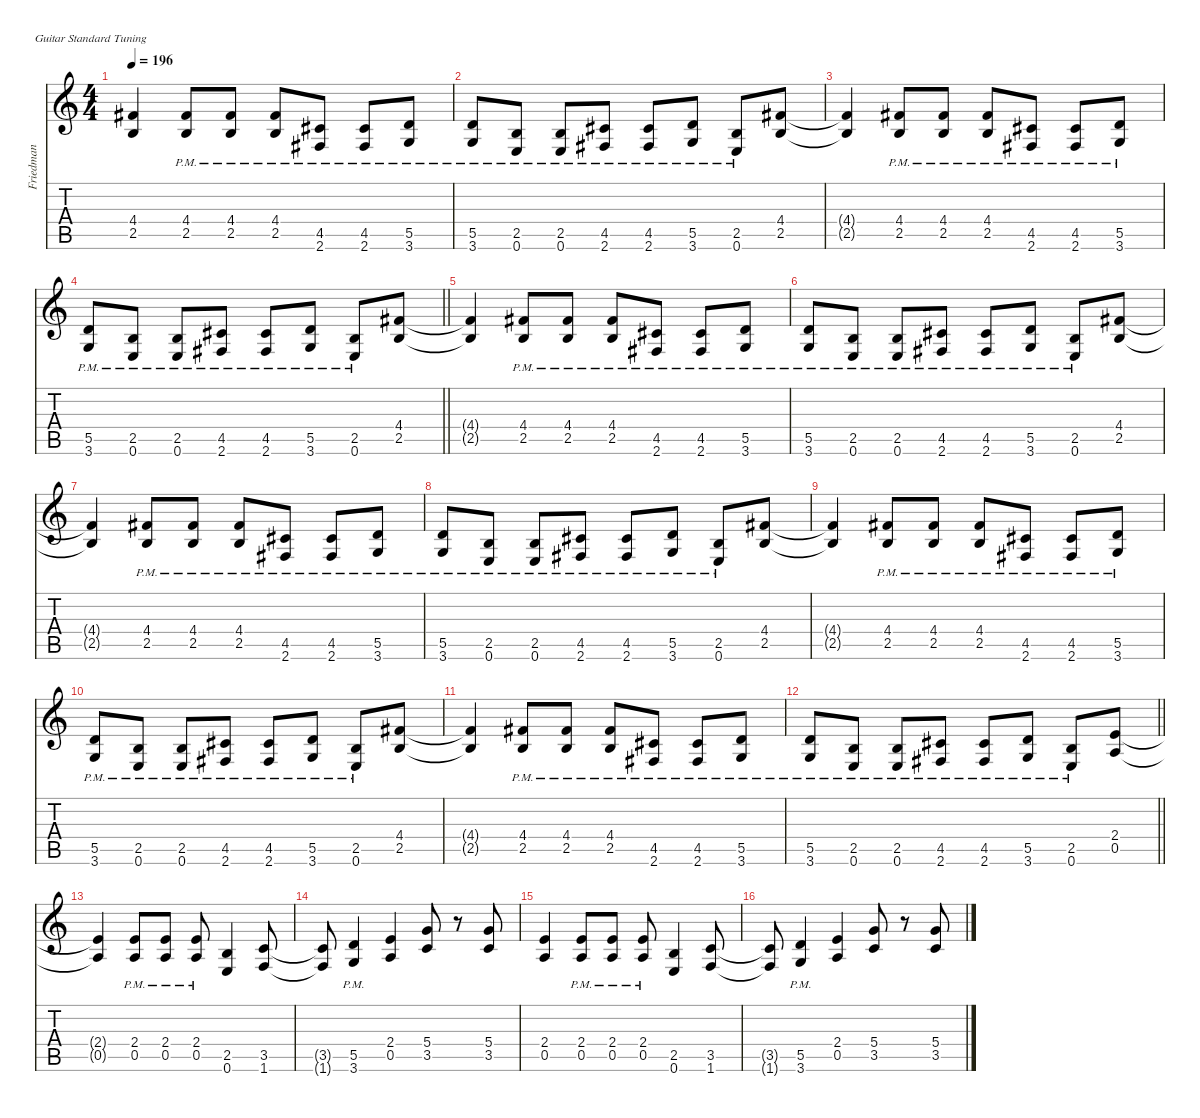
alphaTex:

\defaultSystemsLayout 4
\hideDynamics
\bracketExtendMode nobrackets
\firstSystemTrackNameMode fullname
\otherSystemsTrackNameOrientation horizontal
\track ("Friedman" "od.guit.") {mute instrument overdrivenguitar}
\staff {score tabs}
\tuning (E4 B3 G3 D3 A2 E2)
\ts (4 4)
\tempo 196
\clef g2
\ks c
(4.4{t acc #} 2.5{t}).4{dy f beam Up} (4.4{pm acc #} 2.5{pm}).8{beam Up} (4.4{pm acc #} 2.5{pm}).8{beam Up} (4.4{pm acc #} 2.5{pm}).8{beam Up} (4.5{pm acc #} 2.6{pm acc #}).8{beam Up} (4.5{pm acc #} 2.6{pm acc #}).8{beam Up} (5.5{pm} 3.6{pm}).8{beam Up} |
(5.5{pm} 3.6{pm}).8{beam Up} (2.5{pm} 0.6{pm}).8{beam Up} (2.5{pm} 0.6{pm}).8{beam Up} (4.5{pm acc #} 2.6{pm acc #}).8{beam Up} (4.5{pm acc #} 2.6{pm acc #}).8{beam Up} (5.5{pm} 3.6{pm}).8{beam Up} (2.5{pm} 0.6{pm}).8{beam Up} (4.4{acc #} 2.5).8{beam Up} |
(4.4{t acc #} 2.5{t}).4{beam Up} (4.4{pm acc #} 2.5{pm}).8{beam Up} (4.4{pm acc #} 2.5{pm}).8{beam Up} (4.4{pm acc #} 2.5{pm}).8{beam Up} (4.5{pm acc #} 2.6{pm acc #}).8{beam Up} (4.5{pm acc #} 2.6{pm acc #}).8{beam Up} (5.5{pm} 3.6{pm}).8{beam Up} |
\barLineRight lightlight
(5.5{pm} 3.6{pm}).8{beam Up} (2.5{pm} 0.6{pm}).8{beam Up} (2.5{pm} 0.6{pm}).8{beam Up} (4.5{pm acc #} 2.6{pm acc #}).8{beam Up} (4.5{pm acc #} 2.6{pm acc #}).8{beam Up} (5.5{pm} 3.6{pm}).8{beam Up} (2.5{pm} 0.6{pm}).8{beam Up} (4.4{acc #} 2.5).8{beam Up} |
(4.4{t acc #} 2.5{t}).4{beam Up} (4.4{pm acc #} 2.5{pm}).8{beam Up} (4.4{pm acc #} 2.5{pm}).8{beam Up} (4.4{pm acc #} 2.5{pm}).8{beam Up} (4.5{pm acc #} 2.6{pm acc #}).8{beam Up} (4.5{pm acc #} 2.6{pm acc #}).8{beam Up} (5.5{pm} 3.6{pm}).8{beam Up} |
(5.5{pm} 3.6{pm}).8{beam Up} (2.5{pm} 0.6{pm}).8{beam Up} (2.5{pm} 0.6{pm}).8{beam Up} (4.5{pm acc #} 2.6{pm acc #}).8{beam Up} (4.5{pm acc #} 2.6{pm acc #}).8{beam Up} (5.5{pm} 3.6{pm}).8{beam Up} (2.5{pm} 0.6{pm}).8{beam Up} (4.4{acc #} 2.5).8{beam Up} |
(4.4{t acc #} 2.5{t}).4{beam Up} (4.4{pm acc #} 2.5{pm}).8{beam Up} (4.4{pm acc #} 2.5{pm}).8{beam Up} (4.4{pm acc #} 2.5{pm}).8{beam Up} (4.5{pm acc #} 2.6{pm acc #}).8{beam Up} (4.5{pm acc #} 2.6{pm acc #}).8{beam Up} (5.5{pm} 3.6{pm}).8{beam Up} |
(5.5{pm} 3.6{pm}).8{beam Up} (2.5{pm} 0.6{pm}).8{beam Up} (2.5{pm} 0.6{pm}).8{beam Up} (4.5{pm acc #} 2.6{pm acc #}).8{beam Up} (4.5{pm acc #} 2.6{pm acc #}).8{beam Up} (5.5{pm} 3.6{pm}).8{beam Up} (2.5{pm} 0.6{pm}).8{beam Up} (4.4{acc #} 2.5).8{beam Up} |
(4.4{t acc #} 2.5{t}).4{beam Up} (4.4{pm acc #} 2.5{pm}).8{beam Up} (4.4{pm acc #} 2.5{pm}).8{beam Up} (4.4{pm acc #} 2.5{pm}).8{beam Up} (4.5{pm acc #} 2.6{pm acc #}).8{beam Up} (4.5{pm acc #} 2.6{pm acc #}).8{beam Up} (5.5{pm} 3.6{pm}).8{beam Up} |
(5.5{pm} 3.6{pm}).8{beam Up} (2.5{pm} 0.6{pm}).8{beam Up} (2.5{pm} 0.6{pm}).8{beam Up} (4.5{pm acc #} 2.6{pm acc #}).8{beam Up} (4.5{pm acc #} 2.6{pm acc #}).8{beam Up} (5.5{pm} 3.6{pm}).8{beam Up} (2.5{pm} 0.6{pm}).8{beam Up} (4.4{acc #} 2.5).8{beam Up} |
(4.4{t acc #} 2.5{t}).4{beam Up} (4.4{pm acc #} 2.5{pm}).8{beam Up} (4.4{pm acc #} 2.5{pm}).8{beam Up} (4.4{pm acc #} 2.5{pm}).8{beam Up} (4.5{pm acc #} 2.6{pm acc #}).8{beam Up} (4.5{pm acc #} 2.6{pm acc #}).8{beam Up} (5.5{pm} 3.6{pm}).8{beam Up} |
\barLineRight lightlight
(5.5{pm} 3.6{pm}).8{beam Up} (2.5{pm} 0.6{pm}).8{beam Up} (2.5{pm} 0.6{pm}).8{beam Up} (4.5{pm acc #} 2.6{pm acc #}).8{beam Up} (4.5{pm acc #} 2.6{pm acc #}).8{beam Up} (5.5{pm} 3.6{pm}).8{beam Up} (2.5{pm} 0.6{pm}).8{beam Up} (2.4 0.5).8{beam Up} |
(2.4{t} 0.5{t}).4{beam Up} (2.4{pm} 0.5{pm}).8{beam Up} (2.4{pm} 0.5{pm}).8{beam Up} (2.4{pm} 0.5{pm}).8{beam Up} (2.5 0.6).4{beam Up} (3.5 1.6).8{beam Up} |
(3.5{t} 1.6{t}).8{beam Up} (5.5 3.6{pm}).4{beam Up} (2.4 0.5).4{beam Up} (5.4 3.5).8{beam Up} r.8{beam Up} (5.4 3.5).8{beam Up} |
(2.4 0.5).4{beam Up} (2.4{pm} 0.5{pm}).8{beam Up} (2.4{pm} 0.5{pm}).8{beam Up} (2.4{pm} 0.5{pm}).8{beam Up} (2.5 0.6).4{beam Up} (3.5 1.6).8{beam Up} |
(3.5{t} 1.6{t}).8{beam Up} (5.5 3.6{pm}).4{beam Up} (2.4 0.5).4{beam Up} (5.4 3.5).8{beam Up} r.8{beam Up} (5.4 3.5).8{beam Up}
